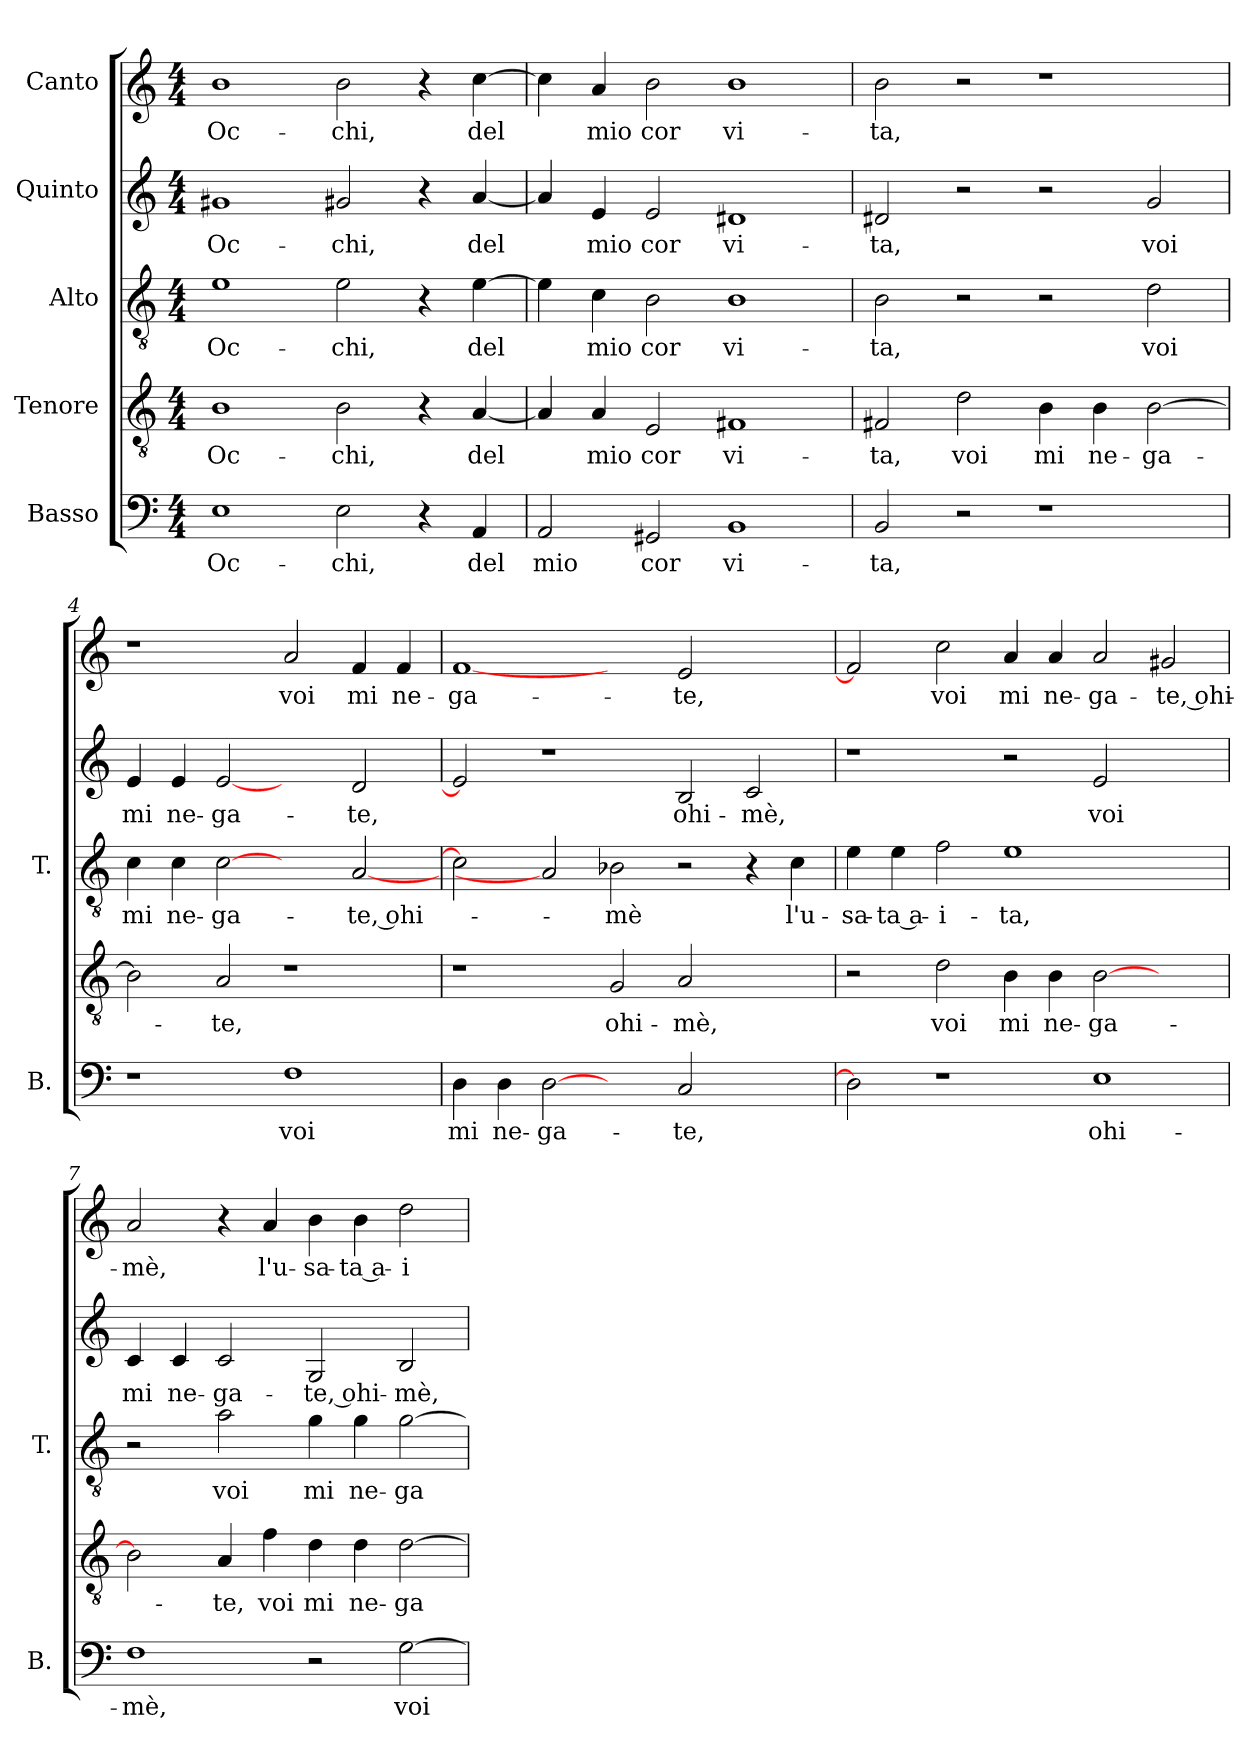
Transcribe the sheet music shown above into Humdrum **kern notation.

**kern	**text	**kern	**text	**kern	**text	**kern	**text	**kern	**text
*part5	*part5	*part4	*part4	*part3	*part3	*part2	*part2	*part1	*part1
*staff5	*staff5	*staff4	*staff4	*staff3	*staff3	*staff2	*staff2	*staff1	*staff1
*I"Basso	*	*I"Tenore	*	*I"Alto	*	*I"Quinto	*	*I"Canto	*
*I'B.	*	*	*	*I'T.	*	*	*	*	*
*clefF4	*	*clefGv2	*	*clefGv2	*	*clefG2	*	*clefG2	*
*k[]	*	*k[]	*	*k[]	*	*k[]	*	*k[]	*
*C:	*	*C:	*	*C:	*	*C:	*	*C:	*
*M4/4	*	*M4/4	*	*M4/4	*	*M4/4	*	*M4/4	*
=1	=1	=1	=1	=1	=1	=1	=1	=1	=1
1E\	Oc-	1B\	Oc-	1e\	Oc-	1g#X/	Oc-	1b\	Oc-
2E\	-chi,	2B\	-chi,	2e\	-chi,	2g#X/	-chi,	2b\	-chi,
4r	.	4r	.	4r	.	4r	.	4r	.
4AA/	del	[4A/	del	[4e\	del	[4a/	del	[4cc\	del
=2	=2	=2	=2	=2	=2	=2	=2	=2	=2
2AA/	mio	4A/]	.	4e\]	.	4a/]	.	4cc\]	.
.	.	4A/	mio	4c\	mio	4e/	mio	4a/	mio
2GG#X/	cor	2E/	cor	2B\	cor	2e/	cor	2b\	cor
1BB/	vi-	1F#X/	vi-	1B\	vi-	1d#X/	vi-	1b\	vi-
=3	=3	=3	=3	=3	=3	=3	=3	=3	=3
2BB/	-ta,	2F#X/	-ta,	2B\	-ta,	2d#X/	-ta,	2b\	-ta,
2r	.	2d\	voi	2r	.	2r	.	2r	.
1r	.	4B\	mi	2r	.	2r	.	1r	.
.	.	4B\	ne-	.	.	.	.	.	.
.	.	[2B\	-ga-	2d\	voi	2g/	voi	.	.
=4	=4	=4	=4	=4	=4	=4	=4	=4	=4
1r	.	2B\]	.	4c\	mi	4e/	mi	1r	.
.	.	.	.	4c\	ne-	4e/	ne-	.	.
.	.	2A/	-te,	[2c\	-ga-	[2e/	-ga-	.	.
1F\	voi	1r	.	2ryy	.	2ryy	.	2a/	voi
.	.	.	.	[2A/	-te, ohi-	2d/	-te,	4f/	mi
.	.	.	.	.	.	.	.	4f/	ne-
=5	=5	=5	=5	=5	=5	=5	=5	=5	=5
4D\	mi	1r	.	2c\]	.	2e/]	.	[1f/	-ga-
4D\	ne-	.	.	.	.	.	.	.	.
[2D\	-ga-	.	.	2A/]	.	1r	.	.	.
2ryy	.	2G/	ohi-	2B-X\	-mè	.	.	2ryy	.
2C/	-te,	2A/	-mè,	2r	.	2B/	ohi-	2e/	-te,
2ryy	.	2ryy	.	4r	.	2c/	-mè,	2ryy	.
.	.	.	.	4c\	l'u-	.	.	.	.
=6	=6	=6	=6	=6	=6	=6	=6	=6	=6
2D\]	.	2r	.	4e\	-sa-	1r	.	2f/]	.
.	.	.	.	4e\	-ta a-	.	.	.	.
1r	.	2d\	voi	2f\	-i-	.	.	2cc\	voi
.	.	4B\	mi	1e\	-ta,	2r	.	4a/	mi
.	.	4B\	ne-	.	.	.	.	4a/	ne-
1E\	ohi-	[2B\	-ga-	.	.	2e/	voi	2a/	-ga-
.	.	2ryy	.	2ryy	.	2ryy	.	2g#X/	-te, ohi-
=7	=7	=7	=7	=7	=7	=7	=7	=7	=7
1F\	-mè,	2B\]	.	2r	.	4c/	mi	2a/	-mè,
.	.	.	.	.	.	4c/	ne-	.	.
.	.	4A/	-te,	2a\	voi	2c/	-ga-	4r	.
.	.	4f\	voi	.	.	.	.	4a/	l'u-
2r	.	4d\	mi	4g\	mi	2G/	-te, ohi-	4b\	-sa-
.	.	4d\	ne-	4g\	ne-	.	.	4b\	-ta a-
[2G\	voi	[2d\	-ga-	[2g\	-ga-	2B/	-mè,	2dd\	-i-
=	=	=	=	=	=	=	=	=	=
*-	*-	*-	*-	*-	*-	*-	*-	*-	*-
